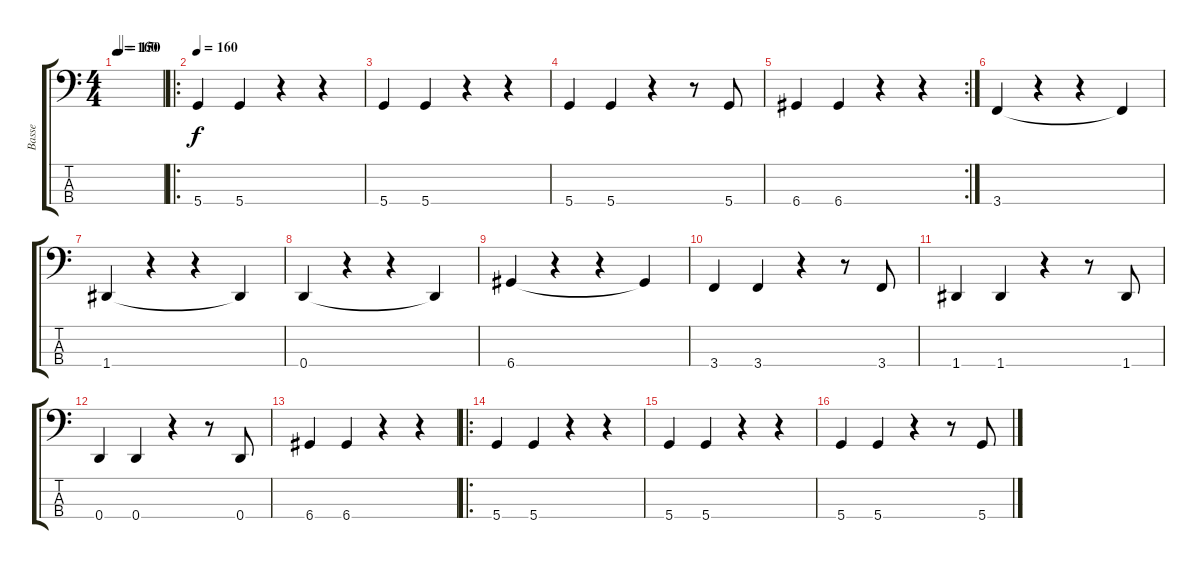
\track ("Basse" "Basse") {instrument electricbasspick}
\staff {score tabs}
\tuning (F2 C2 G1 D1) {hide}
\ts (4 4)
\tempo 160
\tempo 125
\tempo (150 0.0625)
\tempo 160
\clef f4
\ks c
|
\ro
\tempo 160
5.4.4 5.4.4 r.4 r.4 |
5.4.4 5.4.4 r.4 r.4 |
5.4.4 5.4.4 r.4 r.8 5.4.8 |
\rc 2
6.4.4 6.4.4 r.4 r.4 |
3.4.4 r.4 r.4 3.4{t}.4 |
1.4.4 r.4 r.4 1.4{t}.4 |
0.4.4 r.4 r.4 0.4{t}.4 |
6.4.4 r.4 r.4 6.4{t}.4 |
3.4.4 3.4.4 r.4 r.8 3.4.8 |
1.4.4 1.4.4 r.4 r.8 1.4.8 |
0.4.4 0.4.4 r.4 r.8 0.4.8 |
6.4.4 6.4.4 r.4 r.4 |
\ro
5.4.4 5.4.4 r.4 r.4 |
5.4.4 5.4.4 r.4 r.4 |
5.4.4 5.4.4 r.4 r.8 5.4.8
